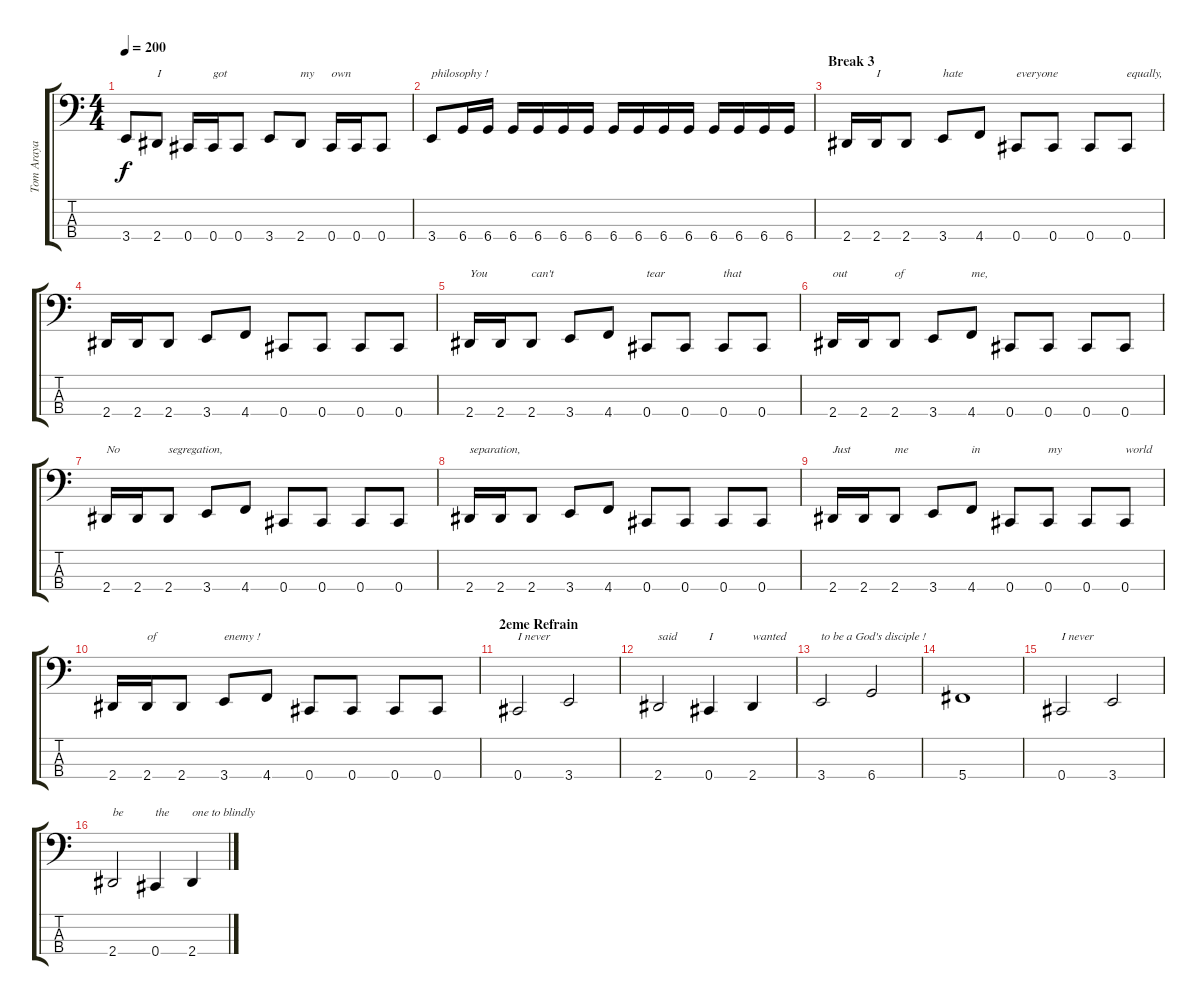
\track ("Tom Araya - Vocals/Bass" "Tom Araya ") {instrument electricbasspick}
\staff {score tabs}
\tuning (E2 B1 Gb1 Db1) {hide}
\ts (4 4)
\tempo 200
\clef f4
\ks c
3.4.8{dy f} 2.4.8{txt "I"} 0.4.16 0.4.16{txt "got"} 0.4.8 3.4.8 2.4.8{txt "my"} 0.4.16{txt "own"} 0.4.16 0.4.8 |
3.4.8{txt "philosophy !"} 6.4.16 6.4.16 6.4.16 6.4.16 6.4.16 6.4.16 6.4.16 6.4.16 6.4.16 6.4.16 6.4.16 6.4.16 6.4.16 6.4.16 |
\section ("" "Break 3")
2.4.16 2.4.16{txt "I"} 2.4.8 3.4.8{txt "hate"} 4.4.8 0.4.8{txt "everyone"} 0.4.8 0.4.8 0.4.8{txt "equally,"} |
2.4.16 2.4.16 2.4.8 3.4.8 4.4.8 0.4.8 0.4.8 0.4.8 0.4.8 |
2.4.16{txt "You"} 2.4.16 2.4.8{txt "can't"} 3.4.8 4.4.8 0.4.8{txt "tear"} 0.4.8 0.4.8{txt "that"} 0.4.8 |
2.4.16{txt "out"} 2.4.16 2.4.8{txt "of"} 3.4.8 4.4.8{txt "me,"} 0.4.8 0.4.8 0.4.8 0.4.8 |
2.4.16{txt "No"} 2.4.16 2.4.8{txt "segregation,"} 3.4.8 4.4.8 0.4.8 0.4.8 0.4.8 0.4.8 |
2.4.16{txt "separation,"} 2.4.16 2.4.8 3.4.8 4.4.8 0.4.8 0.4.8 0.4.8 0.4.8 |
2.4.16{txt "Just"} 2.4.16 2.4.8{txt "me"} 3.4.8 4.4.8{txt "in"} 0.4.8 0.4.8{txt "my"} 0.4.8 0.4.8{txt "world"} |
2.4.16 2.4.16{txt "of"} 2.4.8 3.4.8{txt "enemy !"} 4.4.8 0.4.8 0.4.8 0.4.8 0.4.8 |
\section ("" "2eme Refrain")
0.4.2{txt "I never"} 3.4.2 |
2.4.2{txt "said"} 0.4.4{txt "I"} 2.4.4{txt "wanted"} |
3.4.2{txt "to be a God's disciple !"} 6.4.2 |
5.4.1 |
0.4.2{txt "I never"} 3.4.2 |
2.4.2{txt "be"} 0.4.4{txt "the"} 2.4.4{txt "one to blindly"}
